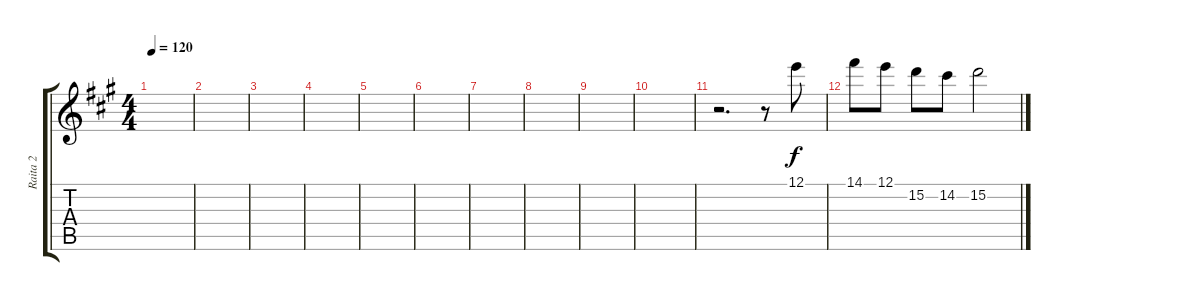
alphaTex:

\track ("Raita 2" "Raita 2") {instrument banjo}
\staff {score tabs}
\tuning (E4 B3 G3 D3 A2 E2) {hide}
\displaytranspose 12
\ts (4 4)
\tempo 120
\clef g2
\ks f#minor
|
|
|
|
|
|
|
|
|
|
r.2{d} r.8 12.1.8 |
14.1.8 12.1.8 15.2.8 14.2.8 15.2.2
